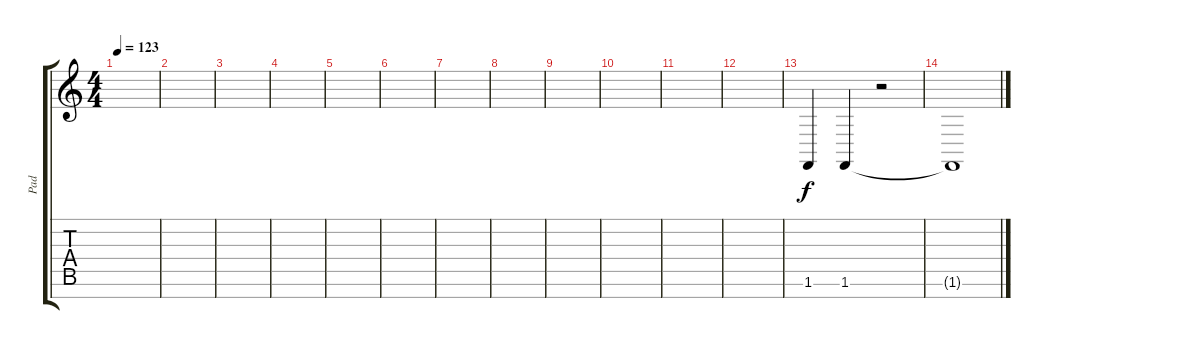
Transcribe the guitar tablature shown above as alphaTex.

\track ("Pad" "Pad") {instrument pad2warm}
\staff {score tabs}
\tuning (E4 B3 G3 D3 A2 E2 B1) {hide}
\ts (4 4)
\tempo 123
\clef g2
\ks c
|
|
|
|
|
|
|
|
|
|
|
|
1.6.4 1.6.4 r.2 |
1.6{t}.1
